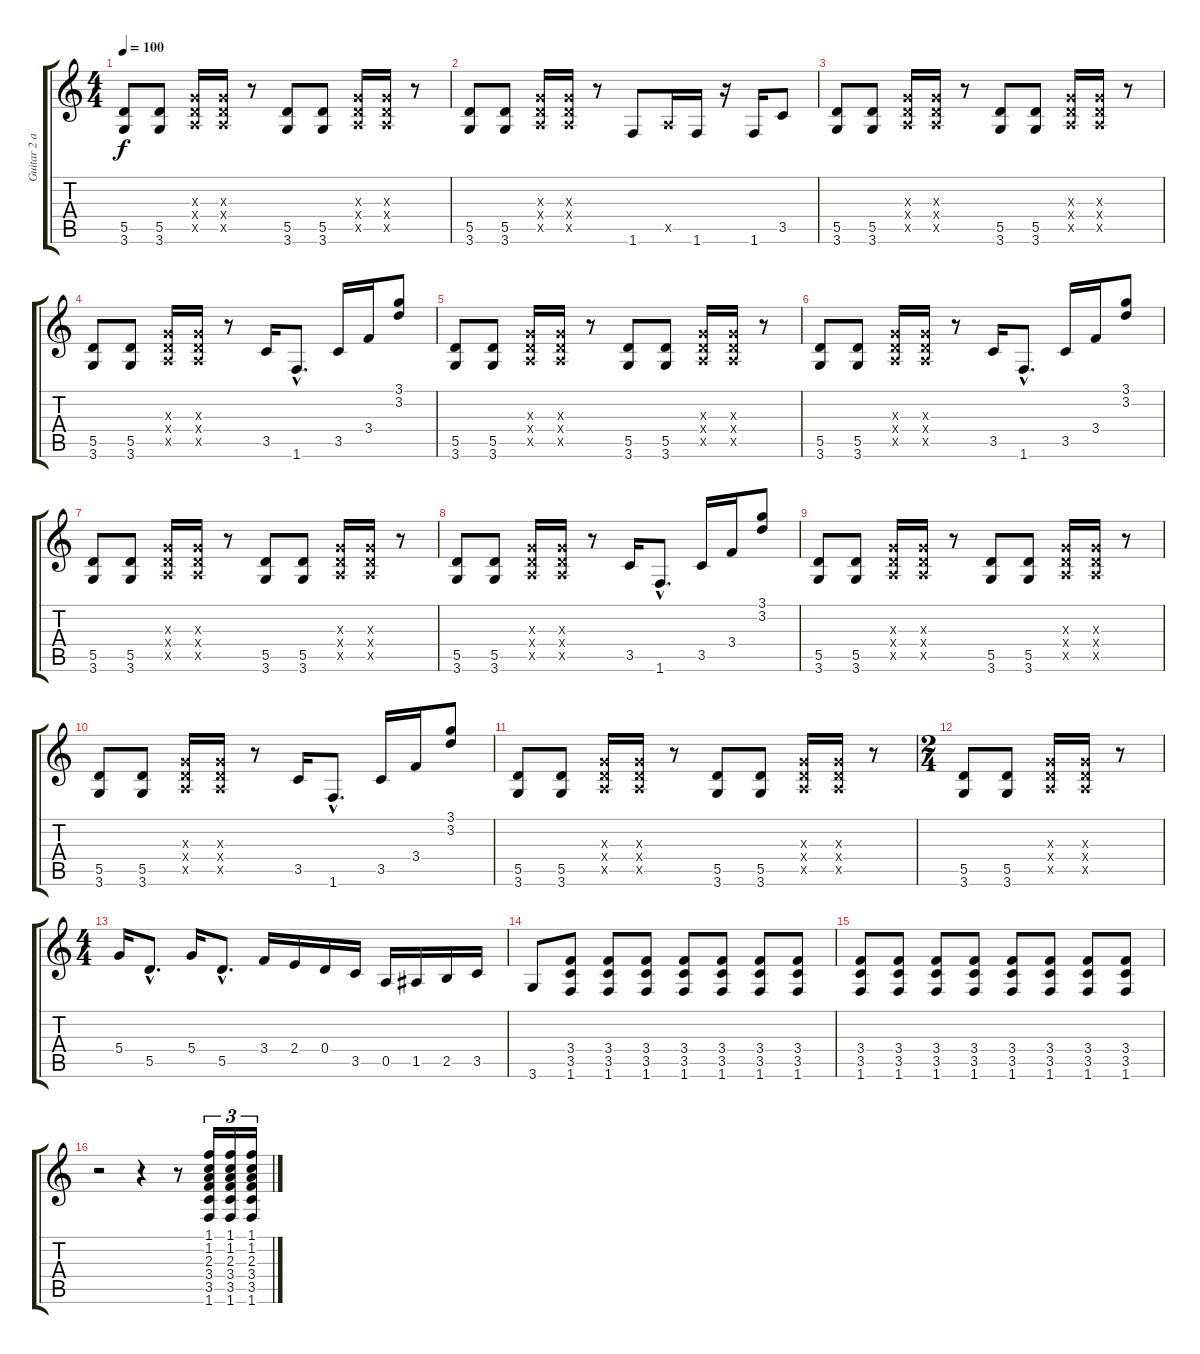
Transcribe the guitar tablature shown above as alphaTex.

\track ("Guitar 2 and 4" "Guitar 2 a") {instrument acousticguitarnylon}
\staff {score tabs}
\tuning (E4 B3 G3 D3 A2 E2) {hide}
\ts (4 4)
\tempo 100
\clef g2
\ks c
(5.5 3.6).8{dy f} (5.5 3.6).8 (0.3{x} 0.4{x} 0.5{x}).16 (0.3{x} 0.4{x} 0.5{x}).16 r.8 (5.5 3.6).8 (5.5 3.6).8 (0.3{x} 0.4{x} 0.5{x}).16 (0.3{x} 0.4{x} 0.5{x}).16 r.8 |
(5.5 3.6).8 (5.5 3.6).8 (0.3{x} 0.4{x} 0.5{x}).16 (0.3{x} 0.4{x} 0.5{x}).16 r.8 1.6.8 0.5{x}.16 1.6.16 r.16 1.6.16 3.5.8 |
(5.5 3.6).8 (5.5 3.6).8 (0.3{x} 0.4{x} 0.5{x}).16 (0.3{x} 0.4{x} 0.5{x}).16 r.8 (5.5 3.6).8 (5.5 3.6).8 (0.3{x} 0.4{x} 0.5{x}).16 (0.3{x} 0.4{x} 0.5{x}).16 r.8 |
(5.5 3.6).8 (5.5 3.6).8 (0.3{x} 0.4{x} 0.5{x}).16 (0.3{x} 0.4{x} 0.5{x}).16 r.8 3.5.16 1.6{hac}.8{d} 3.5.16 3.4.16 (3.1 3.2).8 |
(5.5 3.6).8 (5.5 3.6).8 (0.3{x} 0.4{x} 0.5{x}).16 (0.3{x} 0.4{x} 0.5{x}).16 r.8 (5.5 3.6).8 (5.5 3.6).8 (0.3{x} 0.4{x} 0.5{x}).16 (0.3{x} 0.4{x} 0.5{x}).16 r.8 |
(5.5 3.6).8 (5.5 3.6).8 (0.3{x} 0.4{x} 0.5{x}).16 (0.3{x} 0.4{x} 0.5{x}).16 r.8 3.5.16 1.6{hac}.8{d} 3.5.16 3.4.16 (3.1 3.2).8 |
(5.5 3.6).8 (5.5 3.6).8 (0.3{x} 0.4{x} 0.5{x}).16 (0.3{x} 0.4{x} 0.5{x}).16 r.8 (5.5 3.6).8 (5.5 3.6).8 (0.3{x} 0.4{x} 0.5{x}).16 (0.3{x} 0.4{x} 0.5{x}).16 r.8 |
(5.5 3.6).8 (5.5 3.6).8 (0.3{x} 0.4{x} 0.5{x}).16 (0.3{x} 0.4{x} 0.5{x}).16 r.8 3.5.16 1.6{hac}.8{d} 3.5.16 3.4.16 (3.1 3.2).8 |
(5.5 3.6).8 (5.5 3.6).8 (0.3{x} 0.4{x} 0.5{x}).16 (0.3{x} 0.4{x} 0.5{x}).16 r.8 (5.5 3.6).8 (5.5 3.6).8 (0.3{x} 0.4{x} 0.5{x}).16 (0.3{x} 0.4{x} 0.5{x}).16 r.8 |
(5.5 3.6).8 (5.5 3.6).8 (0.3{x} 0.4{x} 0.5{x}).16 (0.3{x} 0.4{x} 0.5{x}).16 r.8 3.5.16 1.6{hac}.8{d} 3.5.16 3.4.16 (3.1 3.2).8 |
(5.5 3.6).8 (5.5 3.6).8 (0.3{x} 0.4{x} 0.5{x}).16 (0.3{x} 0.4{x} 0.5{x}).16 r.8 (5.5 3.6).8 (5.5 3.6).8 (0.3{x} 0.4{x} 0.5{x}).16 (0.3{x} 0.4{x} 0.5{x}).16 r.8 |
\ts (2 4)
(5.5 3.6).8 (5.5 3.6).8 (0.3{x} 0.4{x} 0.5{x}).16 (0.3{x} 0.4{x} 0.5{x}).16 r.8 |
\ts (4 4)
5.4.16 5.5{hac}.8{d} 5.4.16 5.5{hac}.8{d} 3.4.16 2.4.16 0.4.16 3.5.16 0.5.16 1.5.16 2.5.16 3.5.16 |
3.6.8 (3.4 3.5 1.6).8 (3.4 3.5 1.6).8 (3.4 3.5 1.6).8 (3.4 3.5 1.6).8 (3.4 3.5 1.6).8 (3.4 3.5 1.6).8 (3.4 3.5 1.6).8 |
(3.4 3.5 1.6).8 (3.4 3.5 1.6).8 (3.4 3.5 1.6).8 (3.4 3.5 1.6).8 (3.4 3.5 1.6).8 (3.4 3.5 1.6).8 (3.4 3.5 1.6).8 (3.4 3.5 1.6).8 |
r.2 r.4 r.8 (1.1 1.2 2.3 3.4 3.5 1.6).16{tu (3 2)} (1.1 1.2 2.3 3.4 3.5 1.6).16{tu (3 2)} (1.1 1.2 2.3 3.4 3.5 1.6).16{tu (3 2)}
